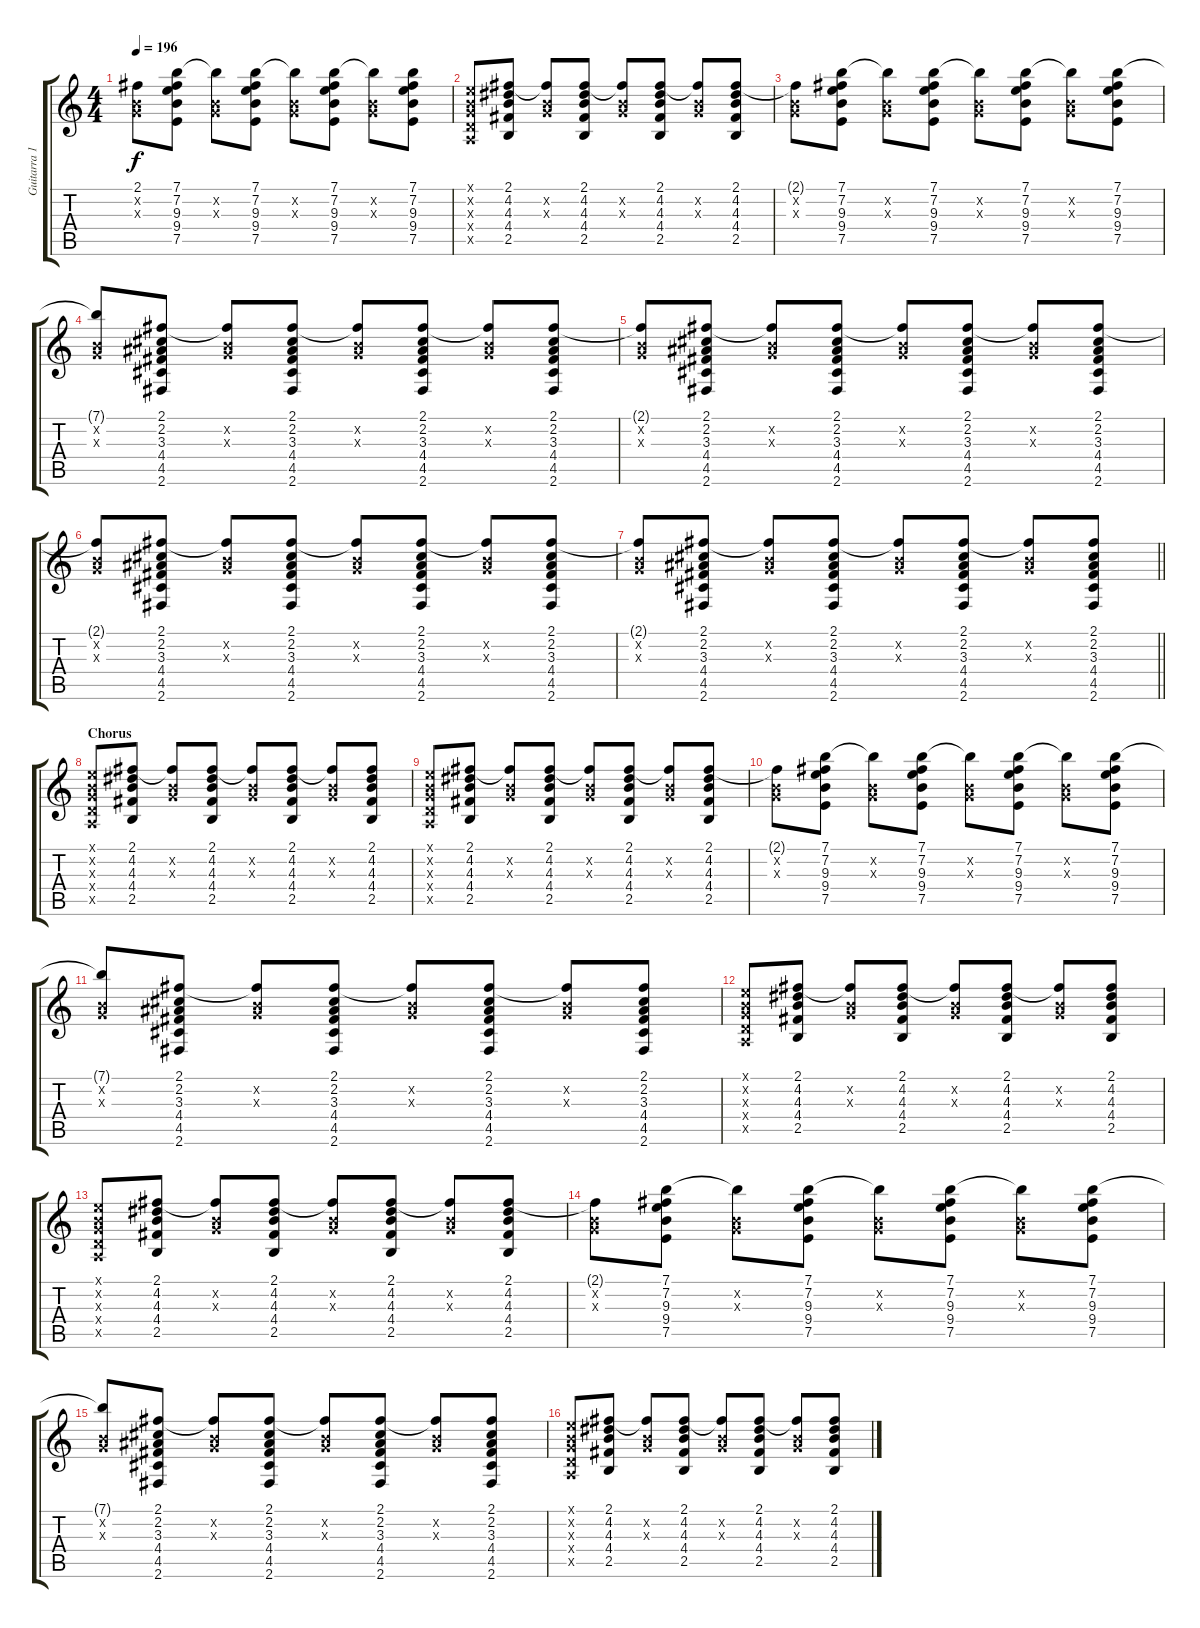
\track ("Guitarra 1 - Mathias" "Guitarra 1") {instrument electricguitarclean}
\staff {score tabs}
\tuning (E4 B3 G3 D3 A2 E2) {hide}
\ts (4 4)
\tempo 196
\clef g2
\ks c
(2.1{t} 0.2{x} 0.3{x}).8{dy f} (7.1 7.2 9.3 9.4 7.5).8 (7.1{t} 0.2{x} 0.3{x}).8 (7.1 7.2 9.3 9.4 7.5).8 (7.1{t} 0.2{x} 0.3{x}).8 (7.1 7.2 9.3 9.4 7.5).8 (7.1{t} 0.2{x} 0.3{x}).8 (7.1 7.2 9.3 9.4 7.5).8 |
(0.1{x} 0.2{x} 0.3{x} 0.4{x} 0.5{x}).8 (2.1 4.2 4.3 4.4 2.5).8 (2.1{t} 0.2{x} 0.3{x}).8 (2.1 4.2 4.3 4.4 2.5).8 (2.1{t} 0.2{x} 0.3{x}).8 (2.1 4.2 4.3 4.4 2.5).8 (2.1{t} 0.2{x} 0.3{x}).8 (2.1 4.2 4.3 4.4 2.5).8 |
(2.1{t} 0.2{x} 0.3{x}).8 (7.1 7.2 9.3 9.4 7.5).8 (7.1{t} 0.2{x} 0.3{x}).8 (7.1 7.2 9.3 9.4 7.5).8 (7.1{t} 0.2{x} 0.3{x}).8 (7.1 7.2 9.3 9.4 7.5).8 (7.1{t} 0.2{x} 0.3{x}).8 (7.1 7.2 9.3 9.4 7.5).8 |
(7.1{t} 0.2{x} 0.3{x}).8 (2.1 2.2 3.3 4.4 4.5 2.6).8 (2.1{t} 0.2{x} 0.3{x}).8 (2.1 2.2 3.3 4.4 4.5 2.6).8 (2.1{t} 0.2{x} 0.3{x}).8 (2.1 2.2 3.3 4.4 4.5 2.6).8 (2.1{t} 0.2{x} 0.3{x}).8 (2.1 2.2 3.3 4.4 4.5 2.6).8 |
(2.1{t} 0.2{x} 0.3{x}).8 (2.1 2.2 3.3 4.4 4.5 2.6).8 (2.1{t} 0.2{x} 0.3{x}).8 (2.1 2.2 3.3 4.4 4.5 2.6).8 (2.1{t} 0.2{x} 0.3{x}).8 (2.1 2.2 3.3 4.4 4.5 2.6).8 (2.1{t} 0.2{x} 0.3{x}).8 (2.1 2.2 3.3 4.4 4.5 2.6).8 |
(2.1{t} 0.2{x} 0.3{x}).8 (2.1 2.2 3.3 4.4 4.5 2.6).8 (2.1{t} 0.2{x} 0.3{x}).8 (2.1 2.2 3.3 4.4 4.5 2.6).8 (2.1{t} 0.2{x} 0.3{x}).8 (2.1 2.2 3.3 4.4 4.5 2.6).8 (2.1{t} 0.2{x} 0.3{x}).8 (2.1 2.2 3.3 4.4 4.5 2.6).8 |
\barLineRight lightlight
(2.1{t} 0.2{x} 0.3{x}).8 (2.1 2.2 3.3 4.4 4.5 2.6).8 (2.1{t} 0.2{x} 0.3{x}).8 (2.1 2.2 3.3 4.4 4.5 2.6).8 (2.1{t} 0.2{x} 0.3{x}).8 (2.1 2.2 3.3 4.4 4.5 2.6).8 (2.1{t} 0.2{x} 0.3{x}).8 (2.1 2.2 3.3 4.4 4.5 2.6).8 |
\section ("" "Chorus")
(0.1{x} 0.2{x} 0.3{x} 0.4{x} 0.5{x}).8 (2.1 4.2 4.3 4.4 2.5).8 (2.1{t} 0.2{x} 0.3{x}).8 (2.1 4.2 4.3 4.4 2.5).8 (2.1{t} 0.2{x} 0.3{x}).8 (2.1 4.2 4.3 4.4 2.5).8 (2.1{t} 0.2{x} 0.3{x}).8 (2.1 4.2 4.3 4.4 2.5).8 |
(0.1{x} 0.2{x} 0.3{x} 0.4{x} 0.5{x}).8 (2.1 4.2 4.3 4.4 2.5).8 (2.1{t} 0.2{x} 0.3{x}).8 (2.1 4.2 4.3 4.4 2.5).8 (2.1{t} 0.2{x} 0.3{x}).8 (2.1 4.2 4.3 4.4 2.5).8 (2.1{t} 0.2{x} 0.3{x}).8 (2.1 4.2 4.3 4.4 2.5).8 |
(2.1{t} 0.2{x} 0.3{x}).8 (7.1 7.2 9.3 9.4 7.5).8 (7.1{t} 0.2{x} 0.3{x}).8 (7.1 7.2 9.3 9.4 7.5).8 (7.1{t} 0.2{x} 0.3{x}).8 (7.1 7.2 9.3 9.4 7.5).8 (7.1{t} 0.2{x} 0.3{x}).8 (7.1 7.2 9.3 9.4 7.5).8 |
(7.1{t} 0.2{x} 0.3{x}).8 (2.1 2.2 3.3 4.4 4.5 2.6).8 (2.1{t} 0.2{x} 0.3{x}).8 (2.1 2.2 3.3 4.4 4.5 2.6).8 (2.1{t} 0.2{x} 0.3{x}).8 (2.1 2.2 3.3 4.4 4.5 2.6).8 (2.1{t} 0.2{x} 0.3{x}).8 (2.1 2.2 3.3 4.4 4.5 2.6).8 |
(0.1{x} 0.2{x} 0.3{x} 0.4{x} 0.5{x}).8 (2.1 4.2 4.3 4.4 2.5).8 (2.1{t} 0.2{x} 0.3{x}).8 (2.1 4.2 4.3 4.4 2.5).8 (2.1{t} 0.2{x} 0.3{x}).8 (2.1 4.2 4.3 4.4 2.5).8 (2.1{t} 0.2{x} 0.3{x}).8 (2.1 4.2 4.3 4.4 2.5).8 |
(0.1{x} 0.2{x} 0.3{x} 0.4{x} 0.5{x}).8 (2.1 4.2 4.3 4.4 2.5).8 (2.1{t} 0.2{x} 0.3{x}).8 (2.1 4.2 4.3 4.4 2.5).8 (2.1{t} 0.2{x} 0.3{x}).8 (2.1 4.2 4.3 4.4 2.5).8 (2.1{t} 0.2{x} 0.3{x}).8 (2.1 4.2 4.3 4.4 2.5).8 |
(2.1{t} 0.2{x} 0.3{x}).8 (7.1 7.2 9.3 9.4 7.5).8 (7.1{t} 0.2{x} 0.3{x}).8 (7.1 7.2 9.3 9.4 7.5).8 (7.1{t} 0.2{x} 0.3{x}).8 (7.1 7.2 9.3 9.4 7.5).8 (7.1{t} 0.2{x} 0.3{x}).8 (7.1 7.2 9.3 9.4 7.5).8 |
(7.1{t} 0.2{x} 0.3{x}).8 (2.1 2.2 3.3 4.4 4.5 2.6).8 (2.1{t} 0.2{x} 0.3{x}).8 (2.1 2.2 3.3 4.4 4.5 2.6).8 (2.1{t} 0.2{x} 0.3{x}).8 (2.1 2.2 3.3 4.4 4.5 2.6).8 (2.1{t} 0.2{x} 0.3{x}).8 (2.1 2.2 3.3 4.4 4.5 2.6).8 |
(0.1{x} 0.2{x} 0.3{x} 0.4{x} 0.5{x}).8 (2.1 4.2 4.3 4.4 2.5).8 (2.1{t} 0.2{x} 0.3{x}).8 (2.1 4.2 4.3 4.4 2.5).8 (2.1{t} 0.2{x} 0.3{x}).8 (2.1 4.2 4.3 4.4 2.5).8 (2.1{t} 0.2{x} 0.3{x}).8 (2.1 4.2 4.3 4.4 2.5).8
